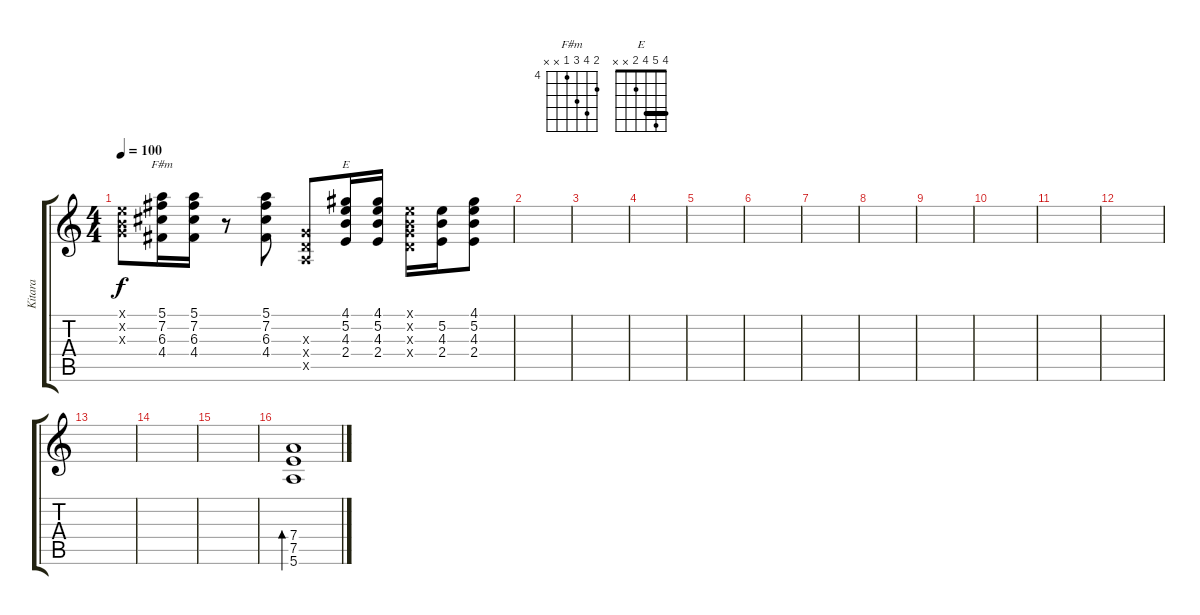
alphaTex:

\track ("Kitara" "Kitara") {instrument electricguitarclean}
\staff {score tabs}
\tuning (E4 B3 G3 D3 A2 E2) {hide}
\chord ("F#m" 5 7 6 4 x x) {firstfret 4}
\chord ("E" 4 5 4 2 x x) {barre 4}
\ts (4 4)
\tempo 100
\clef g2
\ks c
(0.1{x} 0.2{x} 0.3{x}).8{dy f} (5.1 7.2 6.3 4.4).16{ch "F#m"} (5.1 7.2 6.3 4.4).16 r.8 (5.1 7.2 6.3 4.4).8 (0.3{x} 0.4{x} 0.5{x}).8 (4.1 5.2 4.3 2.4).16{ch "E"} (4.1 5.2 4.3 2.4).16 (0.1{x} 0.2{x} 0.3{x} 0.4{x}).16 (5.2 4.3 2.4).16 (4.1 5.2 4.3 2.4).8 |
|
|
|
|
|
|
|
|
|
|
|
|
|
|
(7.4 7.5 5.6).1{bd 480}
